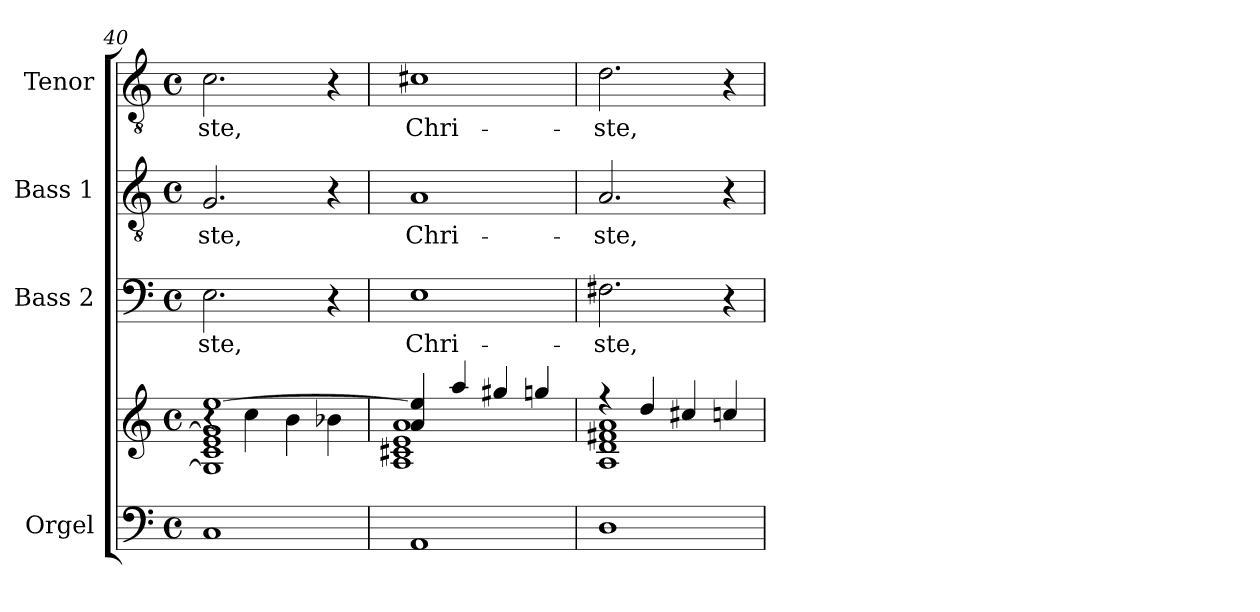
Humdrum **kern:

**kern	**kern	**kern	**text	**kern	**text	**kern	**text
*part4	*part4	*part3	*part3	*part2	*part2	*part1	*part1
*staff5	*staff4	*staff3	*staff3	*staff2	*staff2	*staff1	*staff1
*I"Orgel	*	*I"Bass 2	*	*I"Bass 1	*	*I"Tenor	*
*I'Org.	*	*I'B. 2	*	*I'B. 1	*	*I'T.	*
*clefF4	*clefG2	*clefF4	*	*clefGv2	*	*clefGv2	*
*k[]	*k[]	*k[]	*	*k[]	*	*k[]	*
*C:	*C:	*C:	*	*C:	*	*C:	*
*M4/4	*M4/4	*M4/4	*	*M4/4	*	*M4/4	*
*met(c)	*met(c)	*met(c)	*	*met(c)	*	*met(c)	*
=40	=40	=40	=40	=40	=40	=40	=40
*	*^	*	*	*	*	*	*
*	*	*^	*	*	*	*	*	*
!	!	!	!	!	!LO:LY:b	!	!LO:LY:b	!	!LO:LY:b
1C	[>1ee	1G] 1c 1e 1g]	4r	2.E\	-ste,	2.G/	-ste,	2.c\	-ste,
.	.	.	4cc\	.	.	.	.	.	.
.	.	.	4b\	.	.	.	.	.	.
.	.	.	4b-X\	4r	.	4r	.	4r	.
=41	=41	=41	=41	=41	=41	=41	=41	=41	=41
!	!	!	!	!	!LO:LY:b	!	!LO:LY:b	!	!LO:LY:b
*	*	*v	*v	*	*	*	*	*	*
1AA	4a/ 4ee/]	1A 1c#X 1e 1a	1E	Chri-	1A	Chri-	1c#X	Chri-
.	4aa/	.	.	.	.	.	.	.
.	4gg#X/	.	.	.	.	.	.	.
.	4ggn/	.	.	.	.	.	.	.
!!LO:LB:g=z
=42	=42	=42	=42	=42	=42	=42	=42	=42
!	!	!	!	!LO:LY:b	!	!LO:LY:b	!	!LO:LY:b
1D	4rff	1A 1d 1f#X 1a	2.F#X\	-ste,	2.A/	-ste,	2.d\	-ste,
.	4dd/	.	.	.	.	.	.	.
.	4cc#X/	.	.	.	.	.	.	.
.	4ccn/	.	4r	.	4r	.	4r	.
*	*v	*v	*	*	*	*	*	*
=	=	=	=	=	=	=	=
*-	*-	*-	*-	*-	*-	*-	*-
